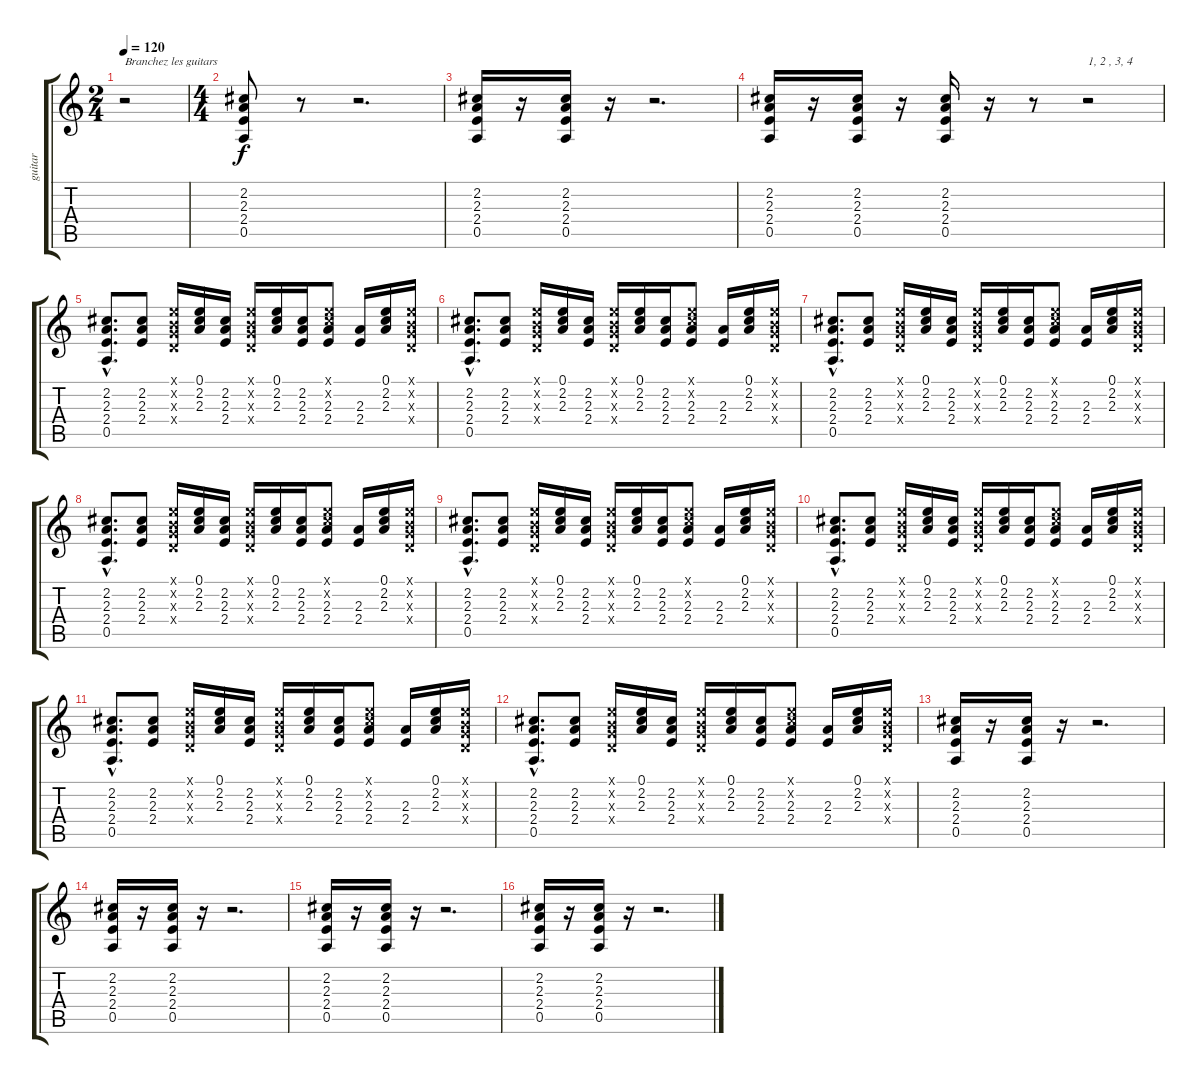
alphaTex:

\track ("guitar" "guitar") {instrument overdrivenguitar}
\staff {score tabs}
\tuning (E4 B3 G3 D3 A2 E2) {hide}
\ts (2 4)
\tempo 120
\clef g2
\ks c
r.2{txt "Branchez les guitars" dy f instrument overdrivenguitar} |
\ts (4 4)
(2.2 2.3 2.4 0.5).8 r.8 r.2{d} |
(2.2 2.3 2.4 0.5).16 r.16 (2.2 2.3 2.4 0.5).16 r.16 r.2{d} |
(2.2 2.3 2.4 0.5).16 r.16 (2.2 2.3 2.4 0.5).16 r.16 (2.2 2.3 2.4 0.5).16 r.16 r.8 r.2{txt "1, 2 , 3, 4"} |
(2.2{hac} 2.3{hac} 2.4{hac} 0.5{hac}).8{d} (2.2 2.3 2.4).8 (0.1{x} 0.2{x} 0.3{x} 0.4{x}).16 (0.1 2.2 2.3).16 (2.2 2.3 2.4).16 (0.1{x} 0.2{x} 0.3{x} 0.4{x}).16 (0.1 2.2 2.3).16 (2.2 2.3 2.4).16 (0.1{x} 2.2{x} 2.3 2.4).8 (2.3 2.4).16 (0.1 2.2 2.3).16 (0.1{x} 0.2{x} 0.3{x} 0.4{x}).16 |
(2.2{hac} 2.3{hac} 2.4{hac} 0.5{hac}).8{d} (2.2 2.3 2.4).8 (0.1{x} 0.2{x} 0.3{x} 0.4{x}).16 (0.1 2.2 2.3).16 (2.2 2.3 2.4).16 (0.1{x} 0.2{x} 0.3{x} 0.4{x}).16 (0.1 2.2 2.3).16 (2.2 2.3 2.4).16 (0.1{x} 2.2{x} 2.3 2.4).8 (2.3 2.4).16 (0.1 2.2 2.3).16 (0.1{x} 0.2{x} 0.3{x} 0.4{x}).16 |
(2.2{hac} 2.3{hac} 2.4{hac} 0.5{hac}).8{d} (2.2 2.3 2.4).8 (0.1{x} 0.2{x} 0.3{x} 0.4{x}).16 (0.1 2.2 2.3).16 (2.2 2.3 2.4).16 (0.1{x} 0.2{x} 0.3{x} 0.4{x}).16 (0.1 2.2 2.3).16 (2.2 2.3 2.4).16 (0.1{x} 2.2{x} 2.3 2.4).8 (2.3 2.4).16 (0.1 2.2 2.3).16 (0.1{x} 0.2{x} 0.3{x} 0.4{x}).16 |
(2.2{hac} 2.3{hac} 2.4{hac} 0.5{hac}).8{d} (2.2 2.3 2.4).8 (0.1{x} 0.2{x} 0.3{x} 0.4{x}).16 (0.1 2.2 2.3).16 (2.2 2.3 2.4).16 (0.1{x} 0.2{x} 0.3{x} 0.4{x}).16 (0.1 2.2 2.3).16 (2.2 2.3 2.4).16 (0.1{x} 2.2{x} 2.3 2.4).8 (2.3 2.4).16 (0.1 2.2 2.3).16 (0.1{x} 0.2{x} 0.3{x} 0.4{x}).16 |
(2.2{hac} 2.3{hac} 2.4{hac} 0.5{hac}).8{d} (2.2 2.3 2.4).8 (0.1{x} 0.2{x} 0.3{x} 0.4{x}).16 (0.1 2.2 2.3).16 (2.2 2.3 2.4).16 (0.1{x} 0.2{x} 0.3{x} 0.4{x}).16 (0.1 2.2 2.3).16 (2.2 2.3 2.4).16 (0.1{x} 2.2{x} 2.3 2.4).8 (2.3 2.4).16 (0.1 2.2 2.3).16 (0.1{x} 0.2{x} 0.3{x} 0.4{x}).16 |
(2.2{hac} 2.3{hac} 2.4{hac} 0.5{hac}).8{d} (2.2 2.3 2.4).8 (0.1{x} 0.2{x} 0.3{x} 0.4{x}).16 (0.1 2.2 2.3).16 (2.2 2.3 2.4).16 (0.1{x} 0.2{x} 0.3{x} 0.4{x}).16 (0.1 2.2 2.3).16 (2.2 2.3 2.4).16 (0.1{x} 2.2{x} 2.3 2.4).8 (2.3 2.4).16 (0.1 2.2 2.3).16 (0.1{x} 0.2{x} 0.3{x} 0.4{x}).16 |
(2.2{hac} 2.3{hac} 2.4{hac} 0.5{hac}).8{d} (2.2 2.3 2.4).8 (0.1{x} 0.2{x} 0.3{x} 0.4{x}).16 (0.1 2.2 2.3).16 (2.2 2.3 2.4).16 (0.1{x} 0.2{x} 0.3{x} 0.4{x}).16 (0.1 2.2 2.3).16 (2.2 2.3 2.4).16 (0.1{x} 2.2{x} 2.3 2.4).8 (2.3 2.4).16 (0.1 2.2 2.3).16 (0.1{x} 0.2{x} 0.3{x} 0.4{x}).16 |
(2.2{hac} 2.3{hac} 2.4{hac} 0.5{hac}).8{d} (2.2 2.3 2.4).8 (0.1{x} 0.2{x} 0.3{x} 0.4{x}).16 (0.1 2.2 2.3).16 (2.2 2.3 2.4).16 (0.1{x} 0.2{x} 0.3{x} 0.4{x}).16 (0.1 2.2 2.3).16 (2.2 2.3 2.4).16 (0.1{x} 2.2{x} 2.3 2.4).8 (2.3 2.4).16 (0.1 2.2 2.3).16 (0.1{x} 0.2{x} 0.3{x} 0.4{x}).16 |
(2.2 2.3 2.4 0.5).16 r.16 (2.2 2.3 2.4 0.5).16 r.16 r.2{d} |
(2.2 2.3 2.4 0.5).16 r.16 (2.2 2.3 2.4 0.5).16 r.16 r.2{d} |
(2.2 2.3 2.4 0.5).16 r.16 (2.2 2.3 2.4 0.5).16 r.16 r.2{d} |
(2.2 2.3 2.4 0.5).16 r.16 (2.2 2.3 2.4 0.5).16 r.16 r.2{d}
